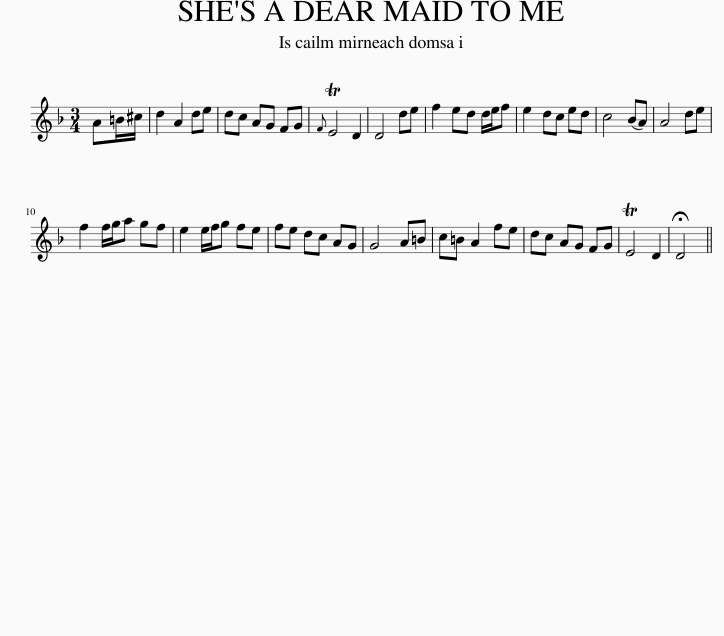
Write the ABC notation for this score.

X:1
L:1/8
M:3/4
I:linebreak $
K:Dmin
V:1 treble
V:1
 A=B/^c/ | d2 A2 de | dc AG FG |{F} TE4 D2 | D4 de | %5
 f2 ed d/e/f | e2 dc ed | c4 (BA) | A4 de |$ f2 f/g/a gf | %10
 e2 e/f/g fe | fe dc AG | G4 A=B | c=B A2 fe | dc AG FG | %15
 TE4 D2 | !fermata!D4 || %17
